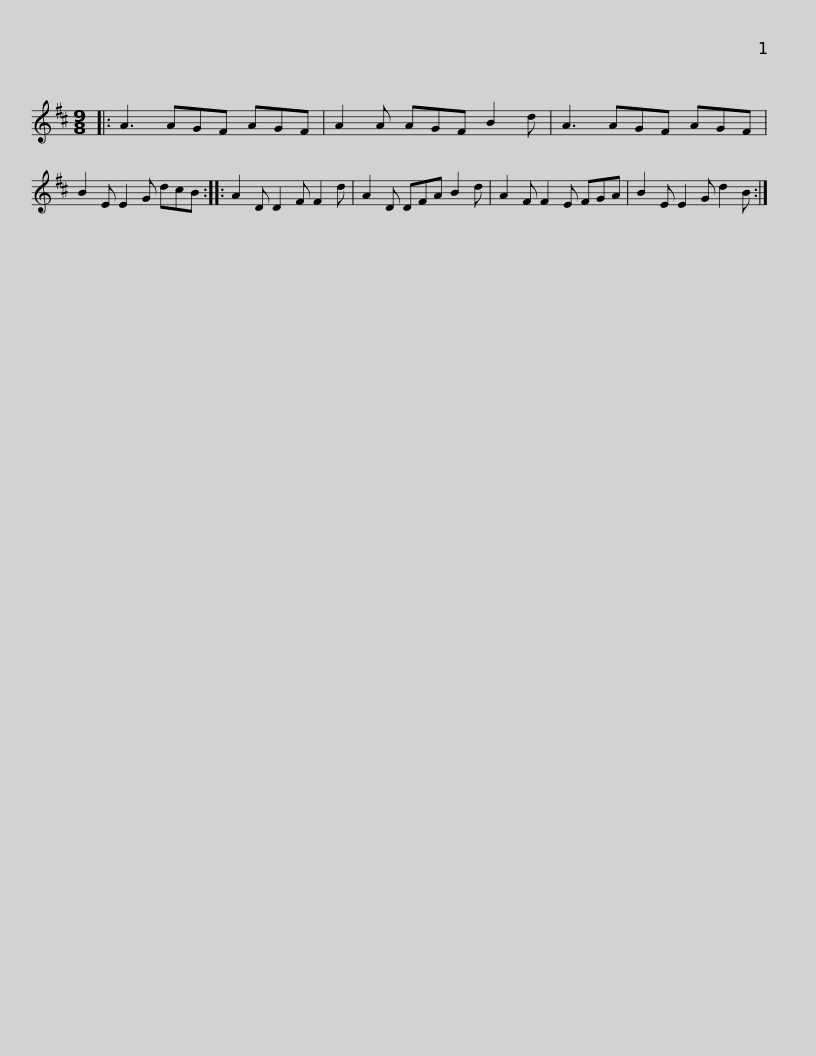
X:1
L:1/8
M:9/8
I:linebreak $
K:D
V:1 treble
V:1
|: A3 AGF AGF | A2 A AGF B2 d | A3 AGF AGF | B2 E E2 G dcB :: A2 D D2 F F2 d |$ %5
 A2 D DFA B2 d | A2 F F2 E FGA | B2 E E2 G d2 B :| %8
